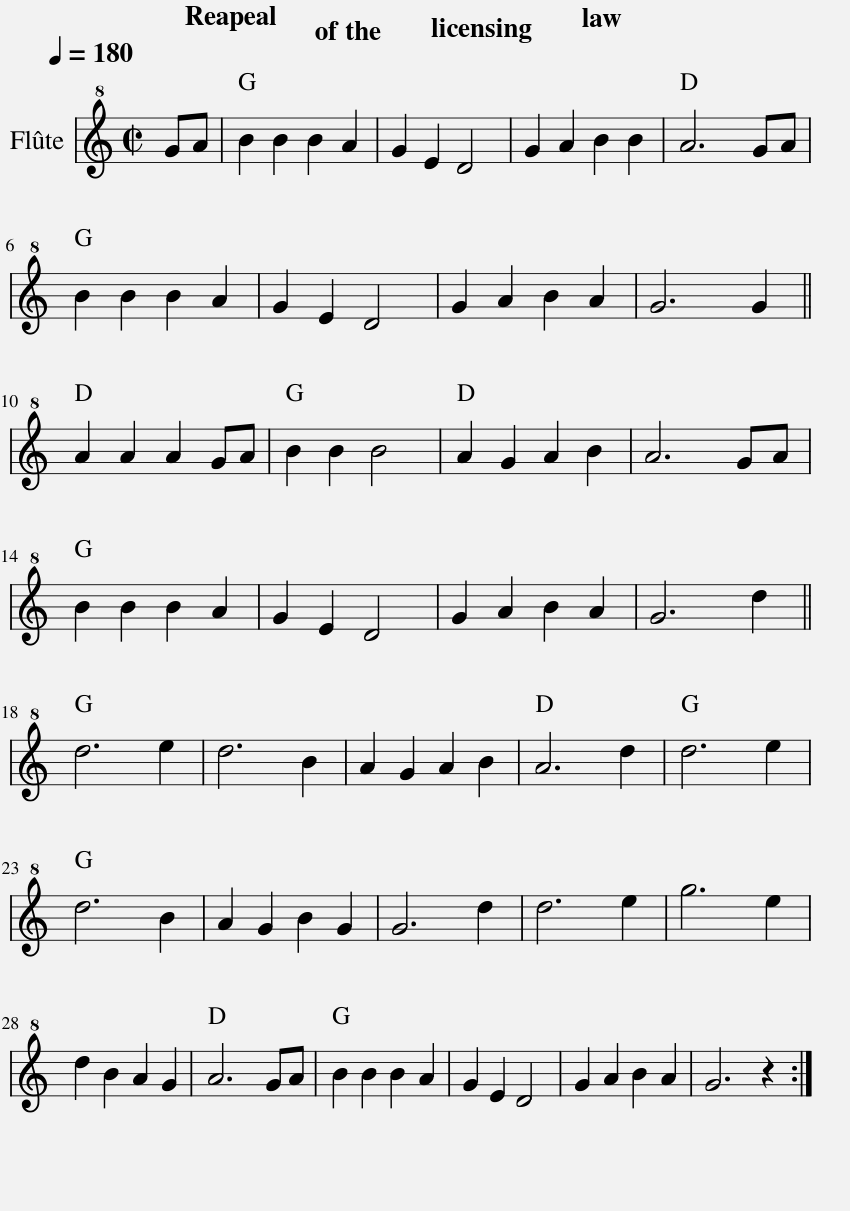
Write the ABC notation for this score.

X:1
%%score { 1 2 }
L:1/8
Q:1/4=180
M:2/2
I:linebreak $
K:C
V:1 treble+8
V:2 bass
V:1
 GA | B2 B2 B2 A2 | G2 E2 D4 | G2 A2 B2 B2 | A6 GA |$ %5
 B2 B2 B2 A2 | G2 E2 D4 | G2 A2 B2 A2 | G6 G2 ||$ A2 A2 A2 GA | %10
 B2 B2 B4 | A2 G2 A2 B2 | A6 GA |$ B2 B2 B2 A2 | G2 E2 D4 | %15
 G2 A2 B2 A2 | G6 d2 ||$ d6 e2 | d6 B2 | A2 G2 A2 B2 | %20
 A6 d2 | d6 e2 |$ d6 B2 | A2 G2 B2 G2 | G6 d2 | %25
 d6 e2 | g6 e2 |$ d2 B2 A2 G2 | A6 GA | B2 B2 B2 A2 | %30
 G2 E2 D4 | G2 A2 B2 A2 | G6 z2 :| %33
V:2
 z2 | G,2 [B,D]2 D,2 [B,D]2 | G,2 [B,D]2 D,2 [B,D]2 | G,2 [B,D]2 D,2 [B,D]2 | D2 [^FA]2 A,2 [FA]2 |$ %5
 G,2 [B,D]2 D,2 [B,D]2 | G,2 [B,D]2 D,2 [B,D]2 | G,2 [B,D]2 D,2 [B,D]2 | G,2 [B,D]2 D,2 [B,D]2 ||$ D2 [^FA]2 A,2 [FA]2 | %10
 G,2 [B,D]2 D,2 [B,D]2 | D2 [^FA]2 A,2 [FA]2 | D2 [^FA]2 A,2 [FA]2 |$ G,2 [B,D]2 D,2 [B,D]2 | G,2 [B,D]2 D,2 [B,D]2 | %15
 G,2 [B,D]2 D,2 [B,D]2 | G,2 [B,D]2 D,2 [B,D]2 ||$ G,2 [B,D]2 D,2 [B,D]2 | G,2 [B,D]2 D,2 [B,D]2 | G,2 [B,D]2 D,2 [B,D]2 | %20
 D2 [^FA]2 A,2 [FA]2 | G,2 [B,D]2 D,2 [B,D]2 |$ G,2 [B,D]2 D,2 [B,D]2 | G,2 [B,D]2 D,2 [B,D]2 | G,2 [B,D]2 D,2 [B,D]2 | %25
 G,2 [B,D]2 D,2 [B,D]2 | G,2 [B,D]2 D,2 [B,D]2 |$ G,2 [B,D]2 D,2 [B,D]2 | D2 [^FA]2 A,2 [FA]2 | G,2 [B,D]2 D,2 [B,D]2 | %30
 G,2 [B,D]2 D,2 [B,D]2 | G,2 [B,D]2 D,2 [B,D]2 | [G,B,D]6 z2 :| %33
